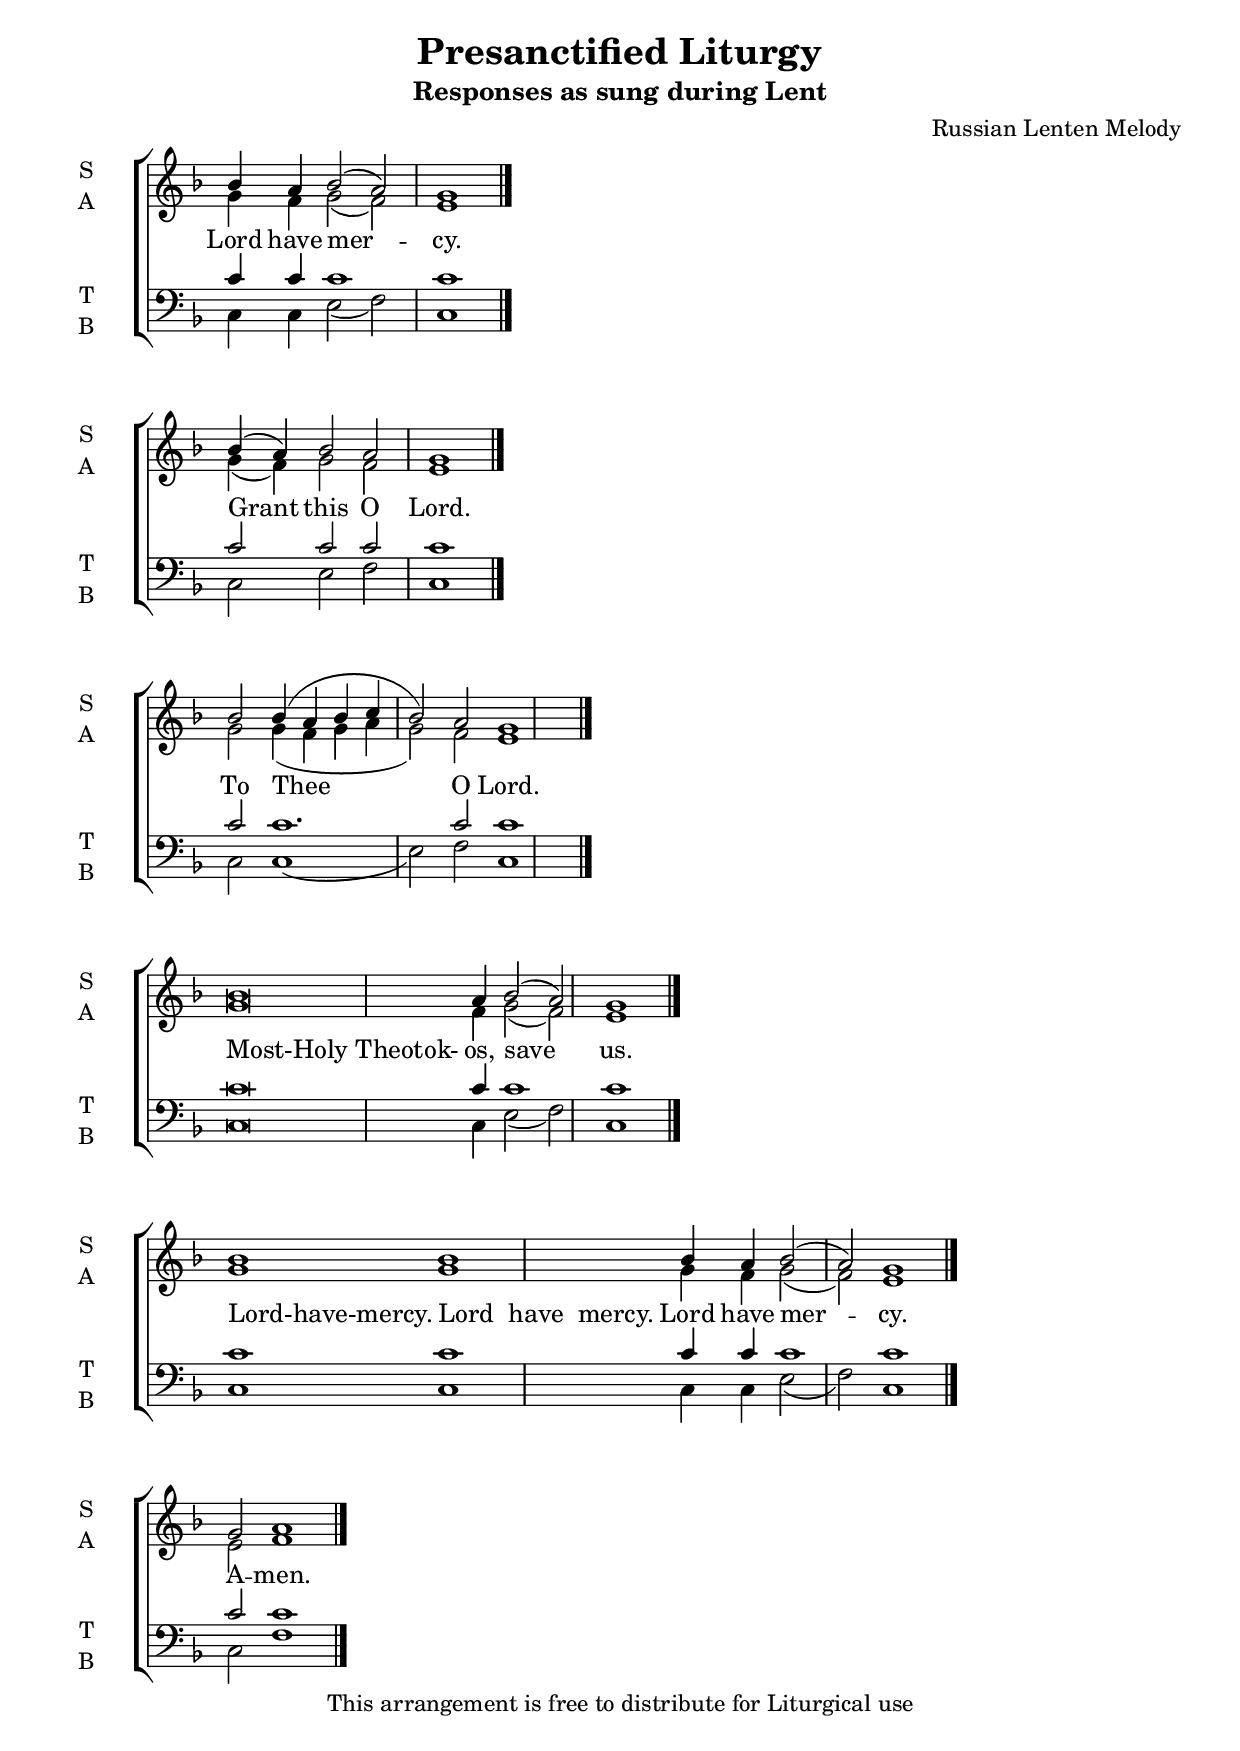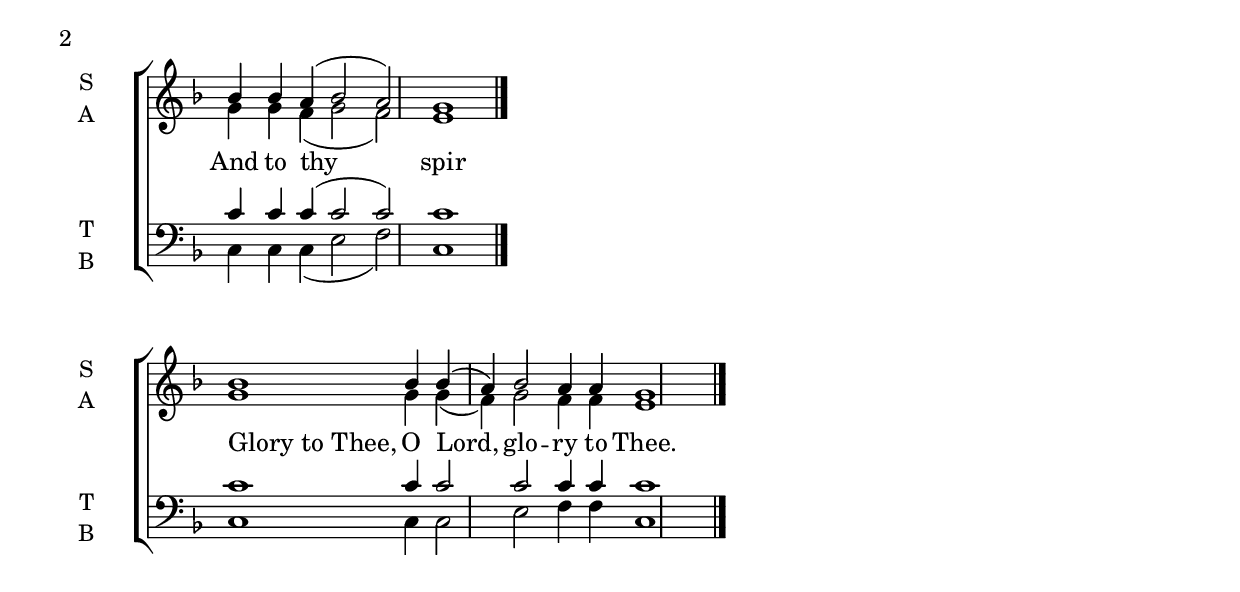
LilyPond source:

\version "2.18.2"

\header {
  title = "Presanctified Liturgy"
  subtitle = "Responses as sung during Lent"
  subsubtitle = ""
  composer = "Russian Lenten Melody"
  arranger = ""
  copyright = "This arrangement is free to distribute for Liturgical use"
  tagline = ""
}

\version "2.18.2"

% Provide an easy way to group a bunch of text together on a breve
% http://lilypond.org/doc/v2.18/Documentation/notation/working-with-ancient-music_002d_002dscenarios-and-solutions
recite = \once \override LyricText.self-alignment-X = #-1


global = {
  \time 6/4 % Not used, Time_signature_engraver is removed from layout
  \key f \major
  \set Timing.defaultBarType = "" %% Only put bar lines where I say
}

lyricText = \lyricmode         { Lord   have  mer   --  cy. }
soprano = \relative f'  {\global bes4   a     bes2( a)  g1 \bar "|."}
alto    = \relative g'  {\global g4     f     g2(   f)  e1 }
tenor   = \relative c'  {\global c4     c     c1        c1 }
bass    = \relative c   {\global c4     c     e2(   f)  c1 }


\score {
  \new ChoirStaff <<
    \new Staff \with {
      midiInstrument = "choir aahs"
      instrumentName = \markup \center-column { S A }
    } <<
      \new Voice = "soprano" { \voiceOne \soprano }
      \new Voice = "alto" { \voiceTwo \alto }
    >>
    \new Lyrics \with {
      \override VerticalAxisGroup #'staff-affinity = #CENTER
    } \lyricsto "soprano" \lyricText

    \new Staff \with {
      midiInstrument = "choir aahs"
      instrumentName = \markup \center-column { T B }
      } <<
        \clef bass
        \new Voice = "tenor" { \voiceOne \tenor }
        \new Voice = "bass" { \voiceTwo \bass }
    >>
  >>
  \layout {
    \context {
      \Staff
      \remove "Time_signature_engraver"
    }
    \context {
      \Score
      \omit BarNumber
    }
  }
  \midi { \tempo 4 = 150
          \context {
            \Voice
            \remove "Dynamic_performer"
    }
  }
}

\version "2.18.2"

% Provide an easy way to group a bunch of text together on a breve
% http://lilypond.org/doc/v2.18/Documentation/notation/working-with-ancient-music_002d_002dscenarios-and-solutions
recite = \once \override LyricText.self-alignment-X = #-1


global = {
  \time 6/4 % Not used, Time_signature_engraver is removed from layout
  \key f \major
  \set Timing.defaultBarType = "" %% Only put bar lines where I say
}

lyricText = \lyricmode         { Grant     this  O  Lord. }
soprano = \relative f'  {\global bes4( a)  bes2  a  g1 \bar "|."}
alto    = \relative g'  {\global g4  ( f)  g2    f  e1 }
tenor   = \relative c'  {\global c2        c2    c  c1 }
bass    = \relative c   {\global c2        e2    f  c1 }


\score {
  \new ChoirStaff <<
    \new Staff \with {
      midiInstrument = "choir aahs"
      instrumentName = \markup \center-column { S A }
    } <<
      \new Voice = "soprano" { \voiceOne \soprano }
      \new Voice = "alto" { \voiceTwo \alto }
    >>
    \new Lyrics \with {
      \override VerticalAxisGroup #'staff-affinity = #CENTER
    } \lyricsto "soprano" \lyricText

    \new Staff \with {
      midiInstrument = "choir aahs"
      instrumentName = \markup \center-column { T B }
      } <<
        \clef bass
        \new Voice = "tenor" { \voiceOne \tenor }
        \new Voice = "bass" { \voiceTwo \bass }
    >>
  >>
  \layout {
    \context {
      \Staff
      \remove "Time_signature_engraver"
    }
    \context {
      \Score
      \omit BarNumber
    }
  }
  \midi { \tempo 4 = 150
          \context {
            \Voice
            \remove "Dynamic_performer"
    }
  }
}

\version "2.18.2"

% Provide an easy way to group a bunch of text together on a breve
% http://lilypond.org/doc/v2.18/Documentation/notation/working-with-ancient-music_002d_002dscenarios-and-solutions
recite = \once \override LyricText.self-alignment-X = #-1


global = {
  \time 6/4 % Not used, Time_signature_engraver is removed from layout
  \key f \major
  \set Timing.defaultBarType = "" %% Only put bar lines where I say
}

lyricText = \lyricmode         { To   Thee                 O  Lord. }
soprano = \relative f'  {\global bes2 bes4( a bes c bes2)  a2 g1  \bar "|."}
alto    = \relative g'  {\global g2   g4(   f g   a g2)    f2 e1 }
tenor   = \relative c'  {\global c2   c1.                  c2 c1 }
bass    = \relative c   {\global c2   c1(           e2)    f2 c1 }


\score {
  \new ChoirStaff <<
    \new Staff \with {
      midiInstrument = "choir aahs"
      instrumentName = \markup \center-column { S A }
    } <<
      \new Voice = "soprano" { \voiceOne \soprano }
      \new Voice = "alto" { \voiceTwo \alto }
    >>
    \new Lyrics \with {
      \override VerticalAxisGroup #'staff-affinity = #CENTER
    } \lyricsto "soprano" \lyricText

    \new Staff \with {
      midiInstrument = "choir aahs"
      instrumentName = \markup \center-column { T B }
      } <<
        \clef bass
        \new Voice = "tenor" { \voiceOne \tenor }
        \new Voice = "bass" { \voiceTwo \bass }
    >>
  >>
  \layout {
    \context {
      \Staff
      \remove "Time_signature_engraver"
    }
    \context {
      \Score
      \omit BarNumber
    }
  }
  \midi { \tempo 4 = 150
          \context {
            \Voice
            \remove "Dynamic_performer"
    }
  }
}

\version "2.18.2"

% Provide an easy way to group a bunch of text together on a breve
% http://lilypond.org/doc/v2.18/Documentation/notation/working-with-ancient-music_002d_002dscenarios-and-solutions
recite = \once \override LyricText.self-alignment-X = #-1

\defineBarLine "invisible" #'("" "" "")
global = {
  \time 6/4 % Not used, Time_signature_engraver is removed from layout
  \key f \major
  \set Timing.defaultBarType = "invisible" %% Only put bar lines where I say
}

lyricText = \lyricmode         { \recite "Most-Holy Theotok-" os, save      us. }
soprano = \relative f'  {\global bes\breve                    a4  bes2( a)  g1 \bar "|."}
alto    = \relative g'  {\global g\breve                      f4    g2( f)  e1 }
tenor   = \relative c'  {\global c\breve                      c4  c1        c1 }
bass    = \relative c   {\global c\breve                      c4    e2( f)  c1 }


\score {
  \new ChoirStaff <<
    \new Staff \with {
      midiInstrument = "choir aahs"
      instrumentName = \markup \center-column { S A }
    } <<
      \new Voice = "soprano" { \voiceOne \soprano }
      \new Voice = "alto" { \voiceTwo \alto }
    >>
    \new Lyrics \with {
      \override VerticalAxisGroup #'staff-affinity = #CENTER
    } \lyricsto "soprano" \lyricText

    \new Staff \with {
      midiInstrument = "choir aahs"
      instrumentName = \markup \center-column { T B }
      } <<
        \clef bass
        \new Voice = "tenor" { \voiceOne \tenor }
        \new Voice = "bass" { \voiceTwo \bass }
    >>
  >>
  \layout {
    \context {
      \Staff
      \remove "Time_signature_engraver"
    }
    \context {
      \Score
      \omit BarNumber
    }
  }
  \midi { \tempo 4 = 150
          \context {
            \Voice
            \remove "Dynamic_performer"
    }
  }
}

\version "2.18.2"

% Provide an easy way to group a bunch of text together on a breve
% http://lilypond.org/doc/v2.18/Documentation/notation/working-with-ancient-music_002d_002dscenarios-and-solutions
recite = \once \override LyricText.self-alignment-X = #-1

\defineBarLine "invisible" #'("" "" "")
global = {
  \time 6/4 % Not used, Time_signature_engraver is removed from layout
  \key f \major
  \set Timing.defaultBarType = "invisible" %% Only put bar lines where I say
}

lyricText = \lyricmode         { \recite"Lord-have-mercy." \recite"Lord  have  mercy." Lord   have  mer   --  cy.}
soprano = \relative f'  {\global bes1                      bes1                        bes4   a     bes2( a)  g1 \bar "|."}
alto    = \relative g'  {\global g1                        g1                          g4     f     g2(   f)  e1 }
tenor   = \relative c'  {\global c1                        c1                          c4     c     c1        c1 }
bass    = \relative c   {\global c1                        c1                          c4     c     e2(   f)  c1 }


\score {
  \new ChoirStaff <<
    \new Staff \with {
      midiInstrument = "choir aahs"
      instrumentName = \markup \center-column { S A }
    } <<
      \new Voice = "soprano" { \voiceOne \soprano }
      \new Voice = "alto" { \voiceTwo \alto }
    >>
    \new Lyrics \with {
      \override VerticalAxisGroup #'staff-affinity = #CENTER
    } \lyricsto "soprano" \lyricText

    \new Staff \with {
      midiInstrument = "choir aahs"
      instrumentName = \markup \center-column { T B }
      } <<
        \clef bass
        \new Voice = "tenor" { \voiceOne \tenor }
        \new Voice = "bass" { \voiceTwo \bass }
    >>
  >>
  \layout {
    \context {
      \Staff
      \remove "Time_signature_engraver"
    }
    \context {
      \Score
      \omit BarNumber
    }
  }
  \midi { \tempo 4 = 150
          \context {
            \Voice
            \remove "Dynamic_performer"
    }
  }
}

\version "2.18.2"

% Provide an easy way to group a bunch of text together on a breve
% http://lilypond.org/doc/v2.18/Documentation/notation/working-with-ancient-music_002d_002dscenarios-and-solutions
recite = \once \override LyricText.self-alignment-X = #-1


global = {
  \time 6/4 % Not used, Time_signature_engraver is removed from layout
  \key f \major
  \set Timing.defaultBarType = "" %% Only put bar lines where I say
}

lyricText = \lyricmode         { A -- men. }
soprano = \relative f'  {\global g2   a1  \bar "|."}
alto    = \relative g'  {\global e2   f1 }
tenor   = \relative c'  {\global c2   c1 }
bass    = \relative c   {\global c2   f1 }

\score {
  \new ChoirStaff <<
    \new Staff \with {
      midiInstrument = "choir aahs"
      instrumentName = \markup \center-column { S A }
    } <<
      \new Voice = "soprano" { \voiceOne \soprano }
      \new Voice = "alto" { \voiceTwo \alto }
    >>
    \new Lyrics \with {
      \override VerticalAxisGroup #'staff-affinity = #CENTER
    } \lyricsto "soprano" \lyricText

    \new Staff \with {
      midiInstrument = "choir aahs"
      instrumentName = \markup \center-column { T B }
      } <<
        \clef bass
        \new Voice = "tenor" { \voiceOne \tenor }
        \new Voice = "bass" { \voiceTwo \bass }
    >>
  >>
  \layout {
    \context {
      \Staff
      \remove "Time_signature_engraver"
    }
    \context {
      \Score
      \omit BarNumber
    }
  }
  \midi { \tempo 4 = 150
          \context {
            \Voice
            \remove "Dynamic_performer"
    }
  }
}

\version "2.18.2"

% Provide an easy way to group a bunch of text together on a breve
% http://lilypond.org/doc/v2.18/Documentation/notation/working-with-ancient-music_002d_002dscenarios-and-solutions
recite = \once \override LyricText.self-alignment-X = #-1

\defineBarLine "invisible" #'("" "" "")
global = {
  \time 6/4 % Not used, Time_signature_engraver is removed from layout
  \key f \major
  \set Timing.defaultBarType = "invisible" %% Only put bar lines where I say
}

lyricText = \lyricmode         { And  to  thy spir --    it }
soprano = \relative f'  {\global bes4 bes a   (bes2  a)  g1 \bar "|."}
alto    = \relative g'  {\global g4   g   f   (g2    f)  e1 }
tenor   = \relative c'  {\global c4   c   c   (c2    c)  c1 }
bass    = \relative c   {\global c4   c   c   (e2    f)  c1 }


\score {
  \new ChoirStaff <<
    \new Staff \with {
      midiInstrument = "choir aahs"
      instrumentName = \markup \center-column { S A }
    } <<
      \new Voice = "soprano" { \voiceOne \soprano }
      \new Voice = "alto" { \voiceTwo \alto }
    >>
    \new Lyrics \with {
      \override VerticalAxisGroup #'staff-affinity = #CENTER
    } \lyricsto "soprano" \lyricText

    \new Staff \with {
      midiInstrument = "choir aahs"
      instrumentName = \markup \center-column { T B }
      } <<
        \clef bass
        \new Voice = "tenor" { \voiceOne \tenor }
        \new Voice = "bass" { \voiceTwo \bass }
    >>
  >>
  \layout {
    \context {
      \Staff
      \remove "Time_signature_engraver"
    }
    \context {
      \Score
      \omit BarNumber
    }
  }
  \midi { \tempo 4 = 150
          \context {
            \Voice
            \remove "Dynamic_performer"
    }
  }
}

\version "2.18.2"

% Provide an easy way to group a bunch of text together on a breve
% http://lilypond.org/doc/v2.18/Documentation/notation/working-with-ancient-music_002d_002dscenarios-and-solutions
recite = \once \override LyricText.self-alignment-X = #-1

\defineBarLine "invisible" #'("" "" "")
global = {
  \time 6/4 % Not used, Time_signature_engraver is removed from layout
  \key f \major
  \set Timing.defaultBarType = "invisible" %% Only put bar lines where I say
}

lyricText = \lyricmode         { \recite"Glory to Thee," O    Lord,     glo -- ry to Thee.}
soprano = \relative f'  {\global bes1                    bes4 bes( a)  bes2   a4 a  g1 \bar "|."}
alto    = \relative g'  {\global g1                      g4   g(   f)  g2     f4 f  e1 }
tenor   = \relative c'  {\global c1                      c4   c2       c2     c4 c  c1 }
bass    = \relative c   {\global c1                      c4   c2       e2     f4 f  c1 }


\score {
  \new ChoirStaff <<
    \new Staff \with {
      midiInstrument = "choir aahs"
      instrumentName = \markup \center-column { S A }
    } <<
      \new Voice = "soprano" { \voiceOne \soprano }
      \new Voice = "alto" { \voiceTwo \alto }
    >>
    \new Lyrics \with {
      \override VerticalAxisGroup #'staff-affinity = #CENTER
    } \lyricsto "soprano" \lyricText

    \new Staff \with {
      midiInstrument = "choir aahs"
      instrumentName = \markup \center-column { T B }
      } <<
        \clef bass
        \new Voice = "tenor" { \voiceOne \tenor }
        \new Voice = "bass" { \voiceTwo \bass }
    >>
  >>
  \layout {
    \context {
      \Staff
      \remove "Time_signature_engraver"
    }
    \context {
      \Score
      \omit BarNumber
    }
  }
  \midi { \tempo 4 = 150
          \context {
            \Voice
            \remove "Dynamic_performer"
    }
  }
}
